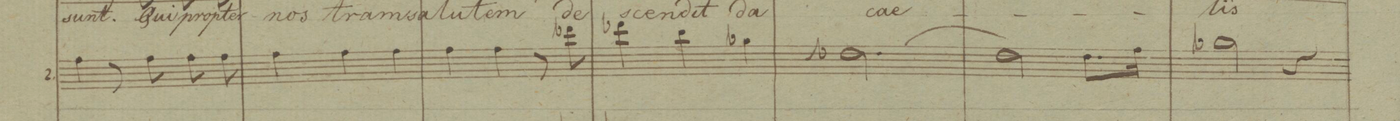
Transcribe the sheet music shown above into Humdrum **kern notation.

**kern	**text	**text	**dynam
*I"2.	*	*	*
*clefC3	*	*	*
*k[b-]	*	*	*
*M3/4	*	*	*
4g\	.	sunt.	.
8r	.	.	.
8g\	.	Qui	.
8g\	.	pro-	.
8g\	.	-pter	.
=51	=51	=51	=51
4g\	.	nos-	.
4g\	.	-tram	.
4g\	.	sa-	.
=52	=52	=52	=52
4g\	.	-lu-	.
4g\	.	-tem	.
8r	.	.	.
8ee-X\	.	de-	.
=53	=53	=53	=53
4ee-X\	.	-scen-	.
4cc\	.	-dit	.
4a-X\	.	da	.
=54	=54	=54	=54
[2.e-X\	.	cae-	.
=55	=55	=55	=55
2e-\]	.	.	.
8.e-y\L	.	.	.
16g\Jk	.	.	.
=56	=56	=56	=56
2a-X\	.	-lis	.
4r	.	.	.
=57	=57	=57	=57
*-	*-	*-	*-
